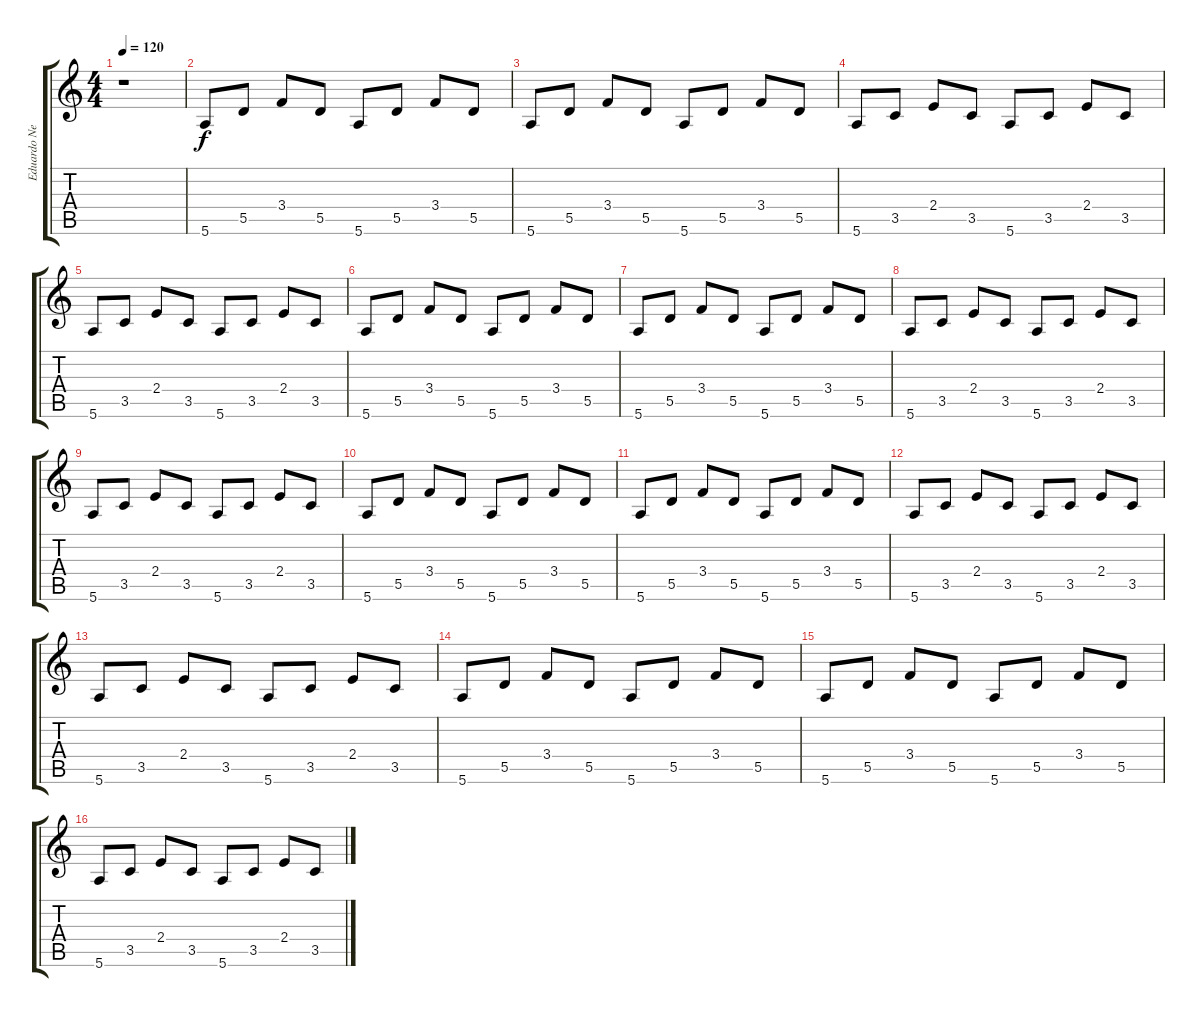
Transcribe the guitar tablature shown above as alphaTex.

\track ("Eduardo Neves - Acoustic" "Eduardo Ne") {instrument acousticguitarsteel}
\staff {score tabs}
\tuning (E4 B3 G3 D3 A2 E2) {hide}
\ts (4 4)
\tempo 120
\clef g2
\ks c
r.1{dy f instrument acousticguitarsteel} |
5.6.8 5.5.8 3.4.8 5.5.8 5.6.8 5.5.8 3.4.8 5.5.8 |
5.6.8 5.5.8 3.4.8 5.5.8 5.6.8 5.5.8 3.4.8 5.5.8 |
5.6.8 3.5.8 2.4.8 3.5.8 5.6.8 3.5.8 2.4.8 3.5.8 |
5.6.8 3.5.8 2.4.8 3.5.8 5.6.8 3.5.8 2.4.8 3.5.8 |
5.6.8 5.5.8 3.4.8 5.5.8 5.6.8 5.5.8 3.4.8 5.5.8 |
5.6.8 5.5.8 3.4.8 5.5.8 5.6.8 5.5.8 3.4.8 5.5.8 |
5.6.8 3.5.8 2.4.8 3.5.8 5.6.8 3.5.8 2.4.8 3.5.8 |
5.6.8 3.5.8 2.4.8 3.5.8 5.6.8 3.5.8 2.4.8 3.5.8 |
5.6.8 5.5.8 3.4.8 5.5.8 5.6.8 5.5.8 3.4.8 5.5.8 |
5.6.8 5.5.8 3.4.8 5.5.8 5.6.8 5.5.8 3.4.8 5.5.8 |
5.6.8 3.5.8 2.4.8 3.5.8 5.6.8 3.5.8 2.4.8 3.5.8 |
5.6.8 3.5.8 2.4.8 3.5.8 5.6.8 3.5.8 2.4.8 3.5.8 |
5.6.8 5.5.8 3.4.8 5.5.8 5.6.8 5.5.8 3.4.8 5.5.8 |
5.6.8 5.5.8 3.4.8 5.5.8 5.6.8 5.5.8 3.4.8 5.5.8 |
5.6.8 3.5.8 2.4.8 3.5.8 5.6.8 3.5.8 2.4.8 3.5.8
